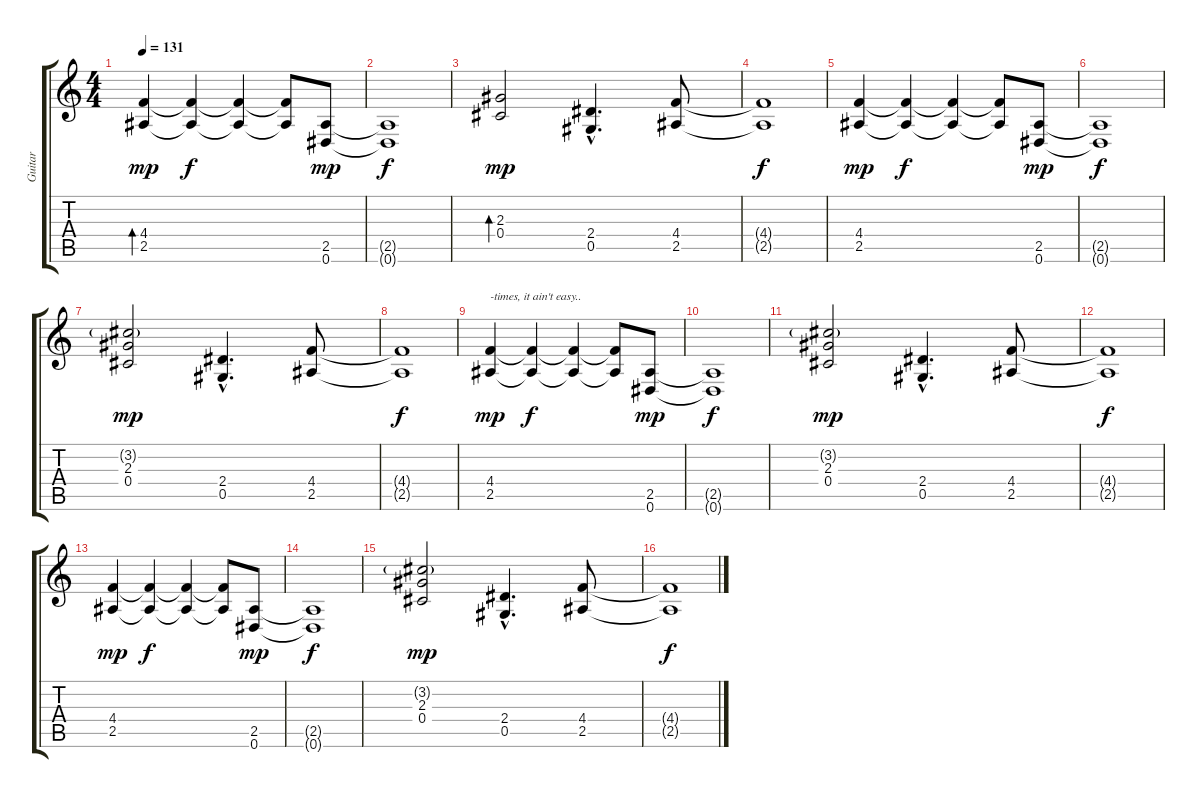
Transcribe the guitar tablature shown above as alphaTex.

\track ("Guitar" "Guitar") {instrument distortionguitar}
\staff {score tabs}
\tuning (Eb4 Bb3 Gb3 Db3 Ab2 Eb2) {hide}
\ts (4 4)
\tempo 131
\clef g2
\ks c
(4.4 2.5).4{bd 120 dy mp instrument electricguitarclean} (4.4{t} 2.5{t}).4{dy f} (4.4{t} 2.5{t}).4 (4.4{t} 2.5{t}).8 (2.5 0.6).8{dy mp} |
(2.5{t} 0.6{t}).1{dy f} |
(2.3 0.4).2{bd 60 dy mp} (2.4{hac} 0.5{hac}).4{d} (4.4 2.5).8 |
(4.4{t} 2.5{t}).1{dy f} |
(4.4 2.5).4{dy mp} (4.4{t} 2.5{t}).4{dy f} (4.4{t} 2.5{t}).4 (4.4{t} 2.5{t}).8 (2.5 0.6).8{dy mp} |
(2.5{t} 0.6{t}).1{dy f} |
(3.2{g} 2.3 0.4).2{dy mp} (2.4{hac} 0.5{hac}).4{d} (4.4 2.5).8 |
(4.4{t} 2.5{t}).1{dy f} |
(4.4 2.5).4{txt "-times, it ain't easy.." dy mp} (4.4{t} 2.5{t}).4{dy f} (4.4{t} 2.5{t}).4 (4.4{t} 2.5{t}).8 (2.5 0.6).8{dy mp} |
(2.5{t} 0.6{t}).1{dy f} |
(3.2{g} 2.3 0.4).2{dy mp} (2.4{hac} 0.5{hac}).4{d} (4.4 2.5).8 |
(4.4{t} 2.5{t}).1{dy f} |
(4.4 2.5).4{dy mp} (4.4{t} 2.5{t}).4{dy f} (4.4{t} 2.5{t}).4 (4.4{t} 2.5{t}).8 (2.5 0.6).8{dy mp} |
(2.5{t} 0.6{t}).1{dy f} |
(3.2{g} 2.3 0.4).2{dy mp} (2.4{hac} 0.5{hac}).4{d} (4.4 2.5).8 |
(4.4{t} 2.5{t}).1{dy f}
